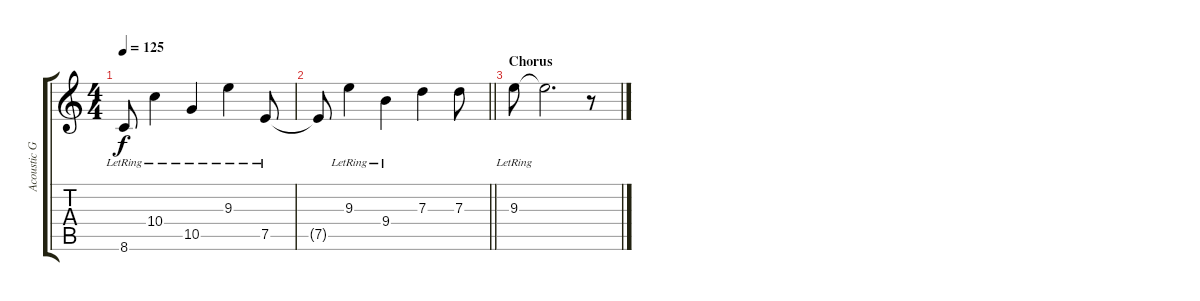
\track ("Acoustic Guitar" "Acoustic G") {instrument acousticguitarsteel}
\staff {score tabs}
\tuning (E4 B3 G3 D3 A2 E2) {hide}
\ts (4 4)
\tempo 125
\clef g2
\ks c
8.6{lr}.8{dy f} 10.4{lr}.4 10.5{lr}.4 9.3{lr}.4 7.5{lr}.8 |
\barLineRight lightlight
7.5{t}.8 9.3{lr}.4 9.4{lr}.4 7.3.4 7.3.8 |
\section ("" "Chorus")
9.3{lr}.8 9.3{t}.2{d} r.8
